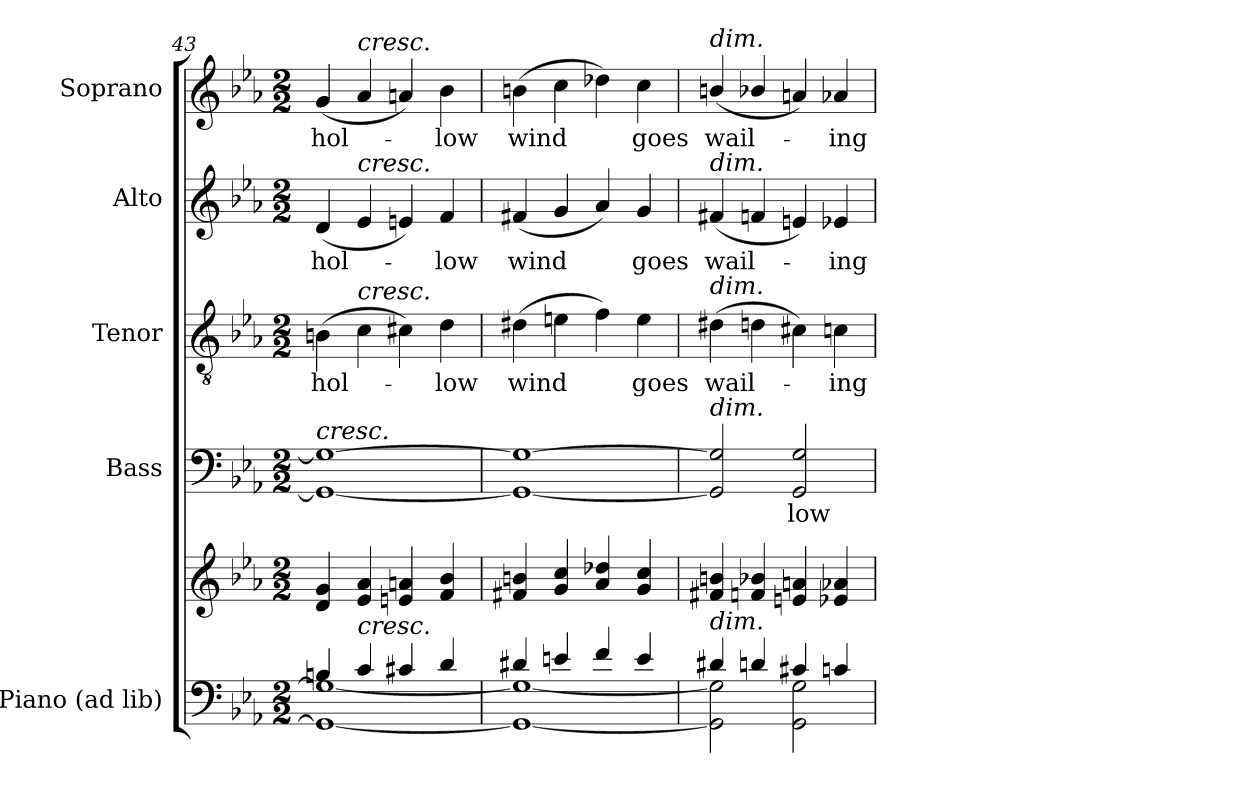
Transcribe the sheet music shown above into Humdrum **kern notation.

**kern	**kern	**kern	**text	**kern	**text	**kern	**text	**kern	**text
*part5	*part5	*part4	*part4	*part3	*part3	*part2	*part2	*part1	*part1
*staff6	*staff5	*staff4	*staff4	*staff3	*staff3	*staff2	*staff2	*staff1	*staff1
*I"Piano (ad lib)	*	*I"Bass	*	*I"Tenor	*	*I"Alto	*	*I"Soprano	*
*I'Pno.	*	*I'B.	*	*I'T.	*	*I'A.	*	*I'S.	*
*clefF4	*clefG2	*clefF4	*	*clefGv2	*	*clefG2	*	*clefG2	*
*	*	*	*	*ITrd7c12	*	*	*	*	*
*k[b-e-a-]	*k[b-e-a-]	*k[b-e-a-]	*	*k[b-e-a-]	*	*k[b-e-a-]	*	*k[b-e-a-]	*
*E-:	*E-:	*E-:	*	*E-:	*	*E-:	*	*E-:	*
*M2/2	*M2/2	*M2/2	*	*M2/2	*	*M2/2	*	*M2/2	*
=43	=43	=43	=43	=43	=43	=43	=43	=43	=43
*^	*	*	*	*	*	*	*	*	*
!	!	!	!	!	!	!LO:LY:b:color=#000000	!	!	!	!
!	!	!	!	!	!	!	!	!LO:LY:b:color=#000000	!	!
!	!	!	!LO:TX:a:i:t=cresc.	!	!	!	!	!	!	!
!	!	!	!	!	!	!	!	!	!	!LO:LY:b:color=#000000
4Bni/	1GGi_ 1Gi_	4di/ 4gi	1GGi_ 1Gi_	.	(4BBni\	hol-	(4di/	hol-	(4gi/	hol-
!	!	!	!	!	!	!	!	!	!LO:TX:a:i:t=cresc.	!
!	!	!	!	!	!	!	!LO:TX:a:i:t=cresc.	!	!	!
!	!	!	!	!	!LO:TX:a:i:t=cresc.	!	!	!	!	!
!	!	!LO:TX:b:i:t=cresc.	!	!	!	!	!	!	!	!
4ci/	.	4e-i/ 4a-i	.	.	4Ci\	.	4e-i/	.	4a-i/	.
4c#Xi/	.	4eni/ 4ani	.	.	4C#Xi\)	.	4eni/)	.	4ani/)	.
!	!	!	!	!	!	!LO:LY:b:color=#000000	!	!	!	!
!	!	!	!	!	!	!	!	!LO:LY:b:color=#000000	!	!
!	!	!	!	!	!	!	!	!	!	!LO:LY:b:color=#000000
4di/	.	4fi/ 4b-i	.	.	4Di\	-low	4fi/	-low	4b-i\	-low
=44	=44	=44	=44	=44	=44	=44	=44	=44	=44	=44
!	!	!	!	!	!	!LO:LY:b:color=#000000	!	!	!	!
!	!	!	!	!	!	!	!	!LO:LY:b:color=#000000	!	!
!	!	!	!	!	!	!	!	!	!	!LO:LY:b:color=#000000
4d#Xi/	1GGi_ 1Gi_	4f#Xi/ 4bni	1GGi_ 1Gi_	.	(4D#Xi\	wind	(4f#Xi/	wind	(4bni\	wind
4eni/	.	4gi/ 4cci	.	.	4Eni\	.	4gi/	.	4cci\	.
4fi/	.	4a-i/ 4dd-Xi	.	.	4Fi\)	.	4a-i/)	.	4dd-Xi\)	.
!	!	!	!	!	!	!LO:LY:b:color=#000000	!	!	!	!
!	!	!	!	!	!	!	!	!LO:LY:b:color=#000000	!	!
!	!	!	!	!	!	!	!	!	!	!LO:LY:b:color=#000000
4ei/	.	4gi/ 4cci	.	.	4Ei\	goes	4gi/	goes	4cci\	goes
=45	=45	=45	=45	=45	=45	=45	=45	=45	=45	=45
!	!	!	!	!	!	!LO:LY:b:color=#000000	!	!	!	!
!	!	!	!	!	!	!	!	!LO:LY:b:color=#000000	!	!
!	!	!	!	!	!	!	!	!	!LO:TX:a:i:t=dim.	!
!	!	!	!	!	!	!	!LO:TX:a:i:t=dim.	!	!	!
!	!	!	!	!	!LO:TX:a:i:t=dim.	!	!	!	!	!
!	!	!	!LO:TX:a:i:t=dim.	!	!	!	!	!	!	!
!	!	!LO:TX:b:i:t=dim.	!	!	!	!	!	!	!	!
!	!	!	!	!	!	!	!	!	!	!LO:LY:b:color=#000000
4d#Xi/	2GGi\] 2Gi]	4f#Xi/ 4bni	2GGi/] 2Gi]	.	(4D#Xi\	wail-	(4f#Xi/	wail-	(4bni/	wail-
4dni/	.	4fni/ 4b-Xi	.	.	4Dni\	.	4fni/	.	4b-Xi/	.
!	!	!	!	!LO:LY:b:color=#000000	!	!	!	!	!	!
4c#Xi/	2GGi\ 2Gi	4eni/ 4ani	2GGi/ 2Gi	-low	4C#Xi\)	.	4eni/)	.	4ani/)	.
!	!	!	!	!	!	!LO:LY:b:color=#000000	!	!	!	!
!	!	!	!	!	!	!	!	!LO:LY:b:color=#000000	!	!
!	!	!	!	!	!	!	!	!	!	!LO:LY:b:color=#000000
4cni/	.	4e-Xi/ 4a-Xi	.	.	4Cni\	-ing	4e-Xi/	-ing	4a-Xi/	-ing
*v	*v	*	*	*	*	*	*	*	*	*
=	=	=	=	=	=	=	=	=	=
*-	*-	*-	*-	*-	*-	*-	*-	*-	*-
